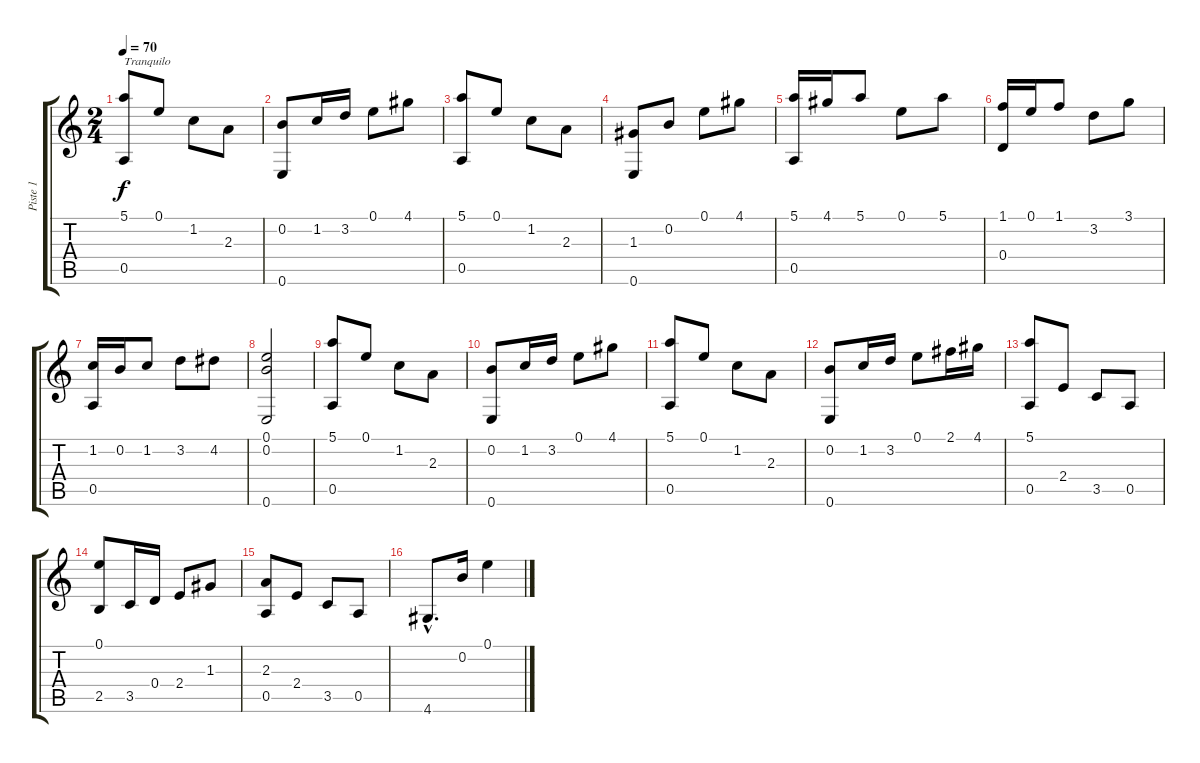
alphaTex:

\track ("Piste 1" "Piste 1") {instrument acousticguitarnylon}
\staff {score tabs}
\tuning (E4 B3 G3 D3 A2 E2) {hide}
\ts (2 4)
\tempo 70
\clef g2
\ks c
(5.1 0.5).8{txt "Tranquilo" dy f instrument acousticguitarnylon} 0.1.8 1.2.8 2.3.8 |
(0.2 0.6).8 1.2.16 3.2.16 0.1.8 4.1.8 |
(5.1 0.5).8 0.1.8 1.2.8 2.3.8 |
(1.3 0.6).8 0.2.8 0.1.8 4.1.8 |
(5.1 0.5).16 4.1.16 5.1.8 0.1.8 5.1.8 |
(1.1 0.4).16 0.1.16 1.1.8 3.2.8 3.1.8 |
(1.2 0.5).16 0.2.16 1.2.8 3.2.8 4.2.8 |
(0.1 0.2 0.6).2 |
(5.1 0.5).8 0.1.8 1.2.8 2.3.8 |
(0.2 0.6).8 1.2.16 3.2.16 0.1.8 4.1.8 |
(5.1 0.5).8 0.1.8 1.2.8 2.3.8 |
(0.2 0.6).8 1.2.16 3.2.16 0.1.8 2.1.16 4.1.16 |
(5.1 0.5).8 2.4.8 3.5.8 0.5.8 |
(0.1 2.5).8 3.5.16 0.4.16 2.4.8 1.3.8 |
(2.3 0.5).8 2.4.8 3.5.8 0.5.8 |
4.6{hac}.8{d} 0.2.16 0.1.4
